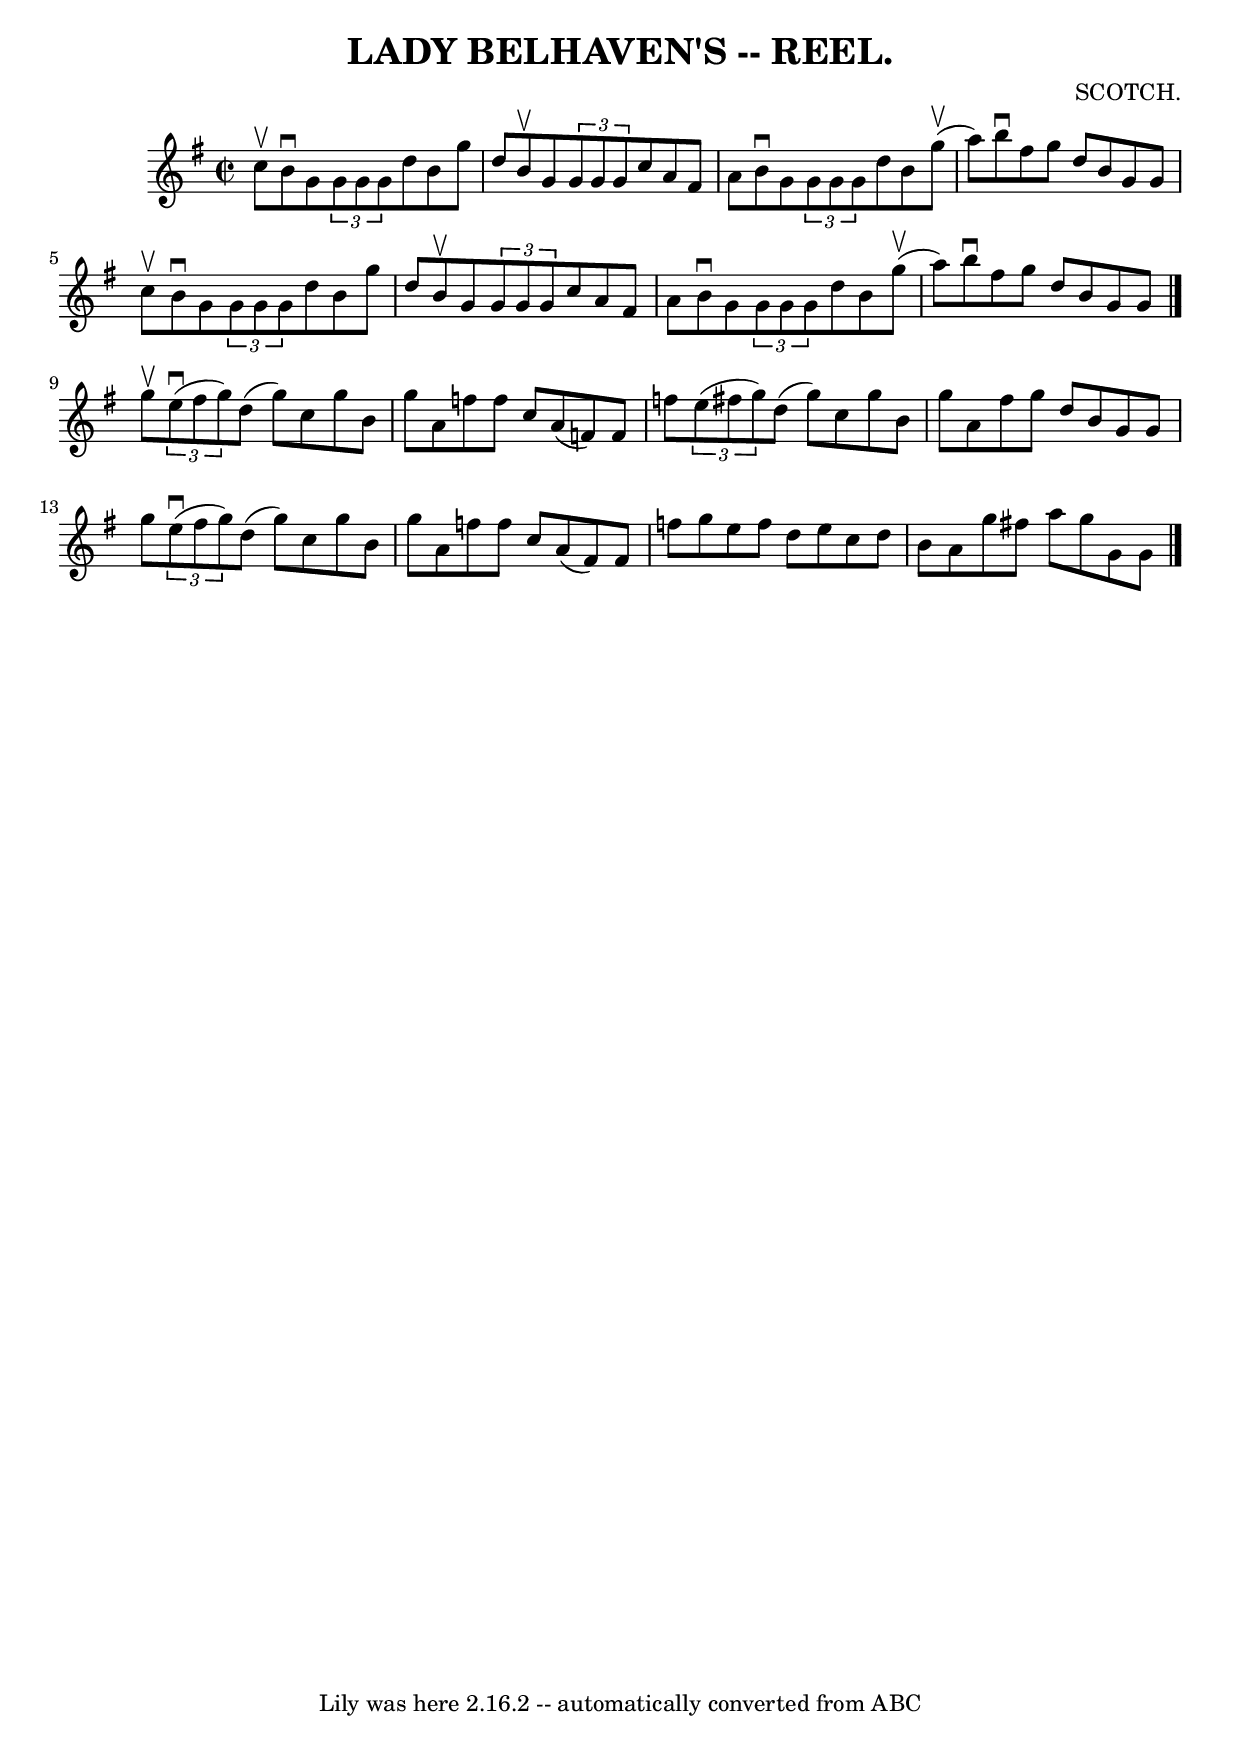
\version "2.16.2"
\include "Mammoth.ily"
\header {
  %% book = "Coles"
  composer = "SCOTCH."
  crossRefNumber = "12"
  footnotes = ""
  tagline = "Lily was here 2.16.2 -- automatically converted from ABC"
  title = "LADY BELHAVEN'S -- REEL."

}
voicedefault =  {


  \override Staff.TimeSignature #'style = #'C
  \time 2/2 
  \key g \major
 c''8^\upbow |
  b'8^\downbow g'8    
  \times 2/3 { g'8 g'8 g'8  
	     } d''8 b'8 g''8 d''8  |
  
  b'8^\upbow g'8    \times 2/3 { g'8 g'8 g'8  
			       } c''8 a'8 fis'8 
  a'8  |
  b'8^\downbow g'8    \times 2/3 { g'8 g'8 g'8  
				 }   
  d''8 b'8 g''8 (^\upbow a''8) |
  b''8^\downbow fis''8    
  g''8 d''8 b'8 g'8 g'8 c''8^\upbow |
  b'8^\downbow   
  g'8    \times 2/3 { g'8 g'8 g'8  
		    } d''8 b'8 g''8 d''8  
  |
  b'8^\upbow g'8    \times 2/3 { g'8 g'8 g'8  
			       } c''8    
  a'8 fis'8 a'8  |
  b'8^\downbow g'8    \times 2/3 { g'8    
				   g'8 g'8  
				 } d''8 b'8 g''8 (^\upbow a''8) |
  b''8 
  ^\downbow fis''8 g''8 d''8 b'8 g'8 g'8  \bar "|." g''8 
  ^\upbow |
  \times 2/3 { e''8 (^\downbow fis''8 g''8) 
	     } d''8 
  (g''8) c''8 g''8 b'8 g''8  |
  a'8 f''8 f''8    
  c''8 a'8 (f'8) f'8 f''8  |
  \times 2/3 { e''8 (
	       fis''!8 g''8) 
	     } d''8 (g''8) c''8 g''8 b'8 g''8  
  |
  a'8 fis''8 g''8 d''8 b'8 g'8 g'8 g''8  |
  
  \times 2/3 { e''8 (^\downbow fis''8 g''8) 
	     } d''8 (g''8)   
  c''8 g''8 b'8 g''8  |
  a'8 f''8 f''8 c''8 a'8 (
  fis'8) fis'8 f''8  |
  g''8 e''8 f''8 d''8 e''8    
  c''8 d''8 b'8  |
  a'8 g''8 fis''!8 a''8 g''8 g'8   
  g'8  \bar "|."   

}

\score{
  <<

    \context Staff="default"
    {
      \voicedefault 
      
    }

  >>
  \layout {
    
  }
  \midi {
  }

}
